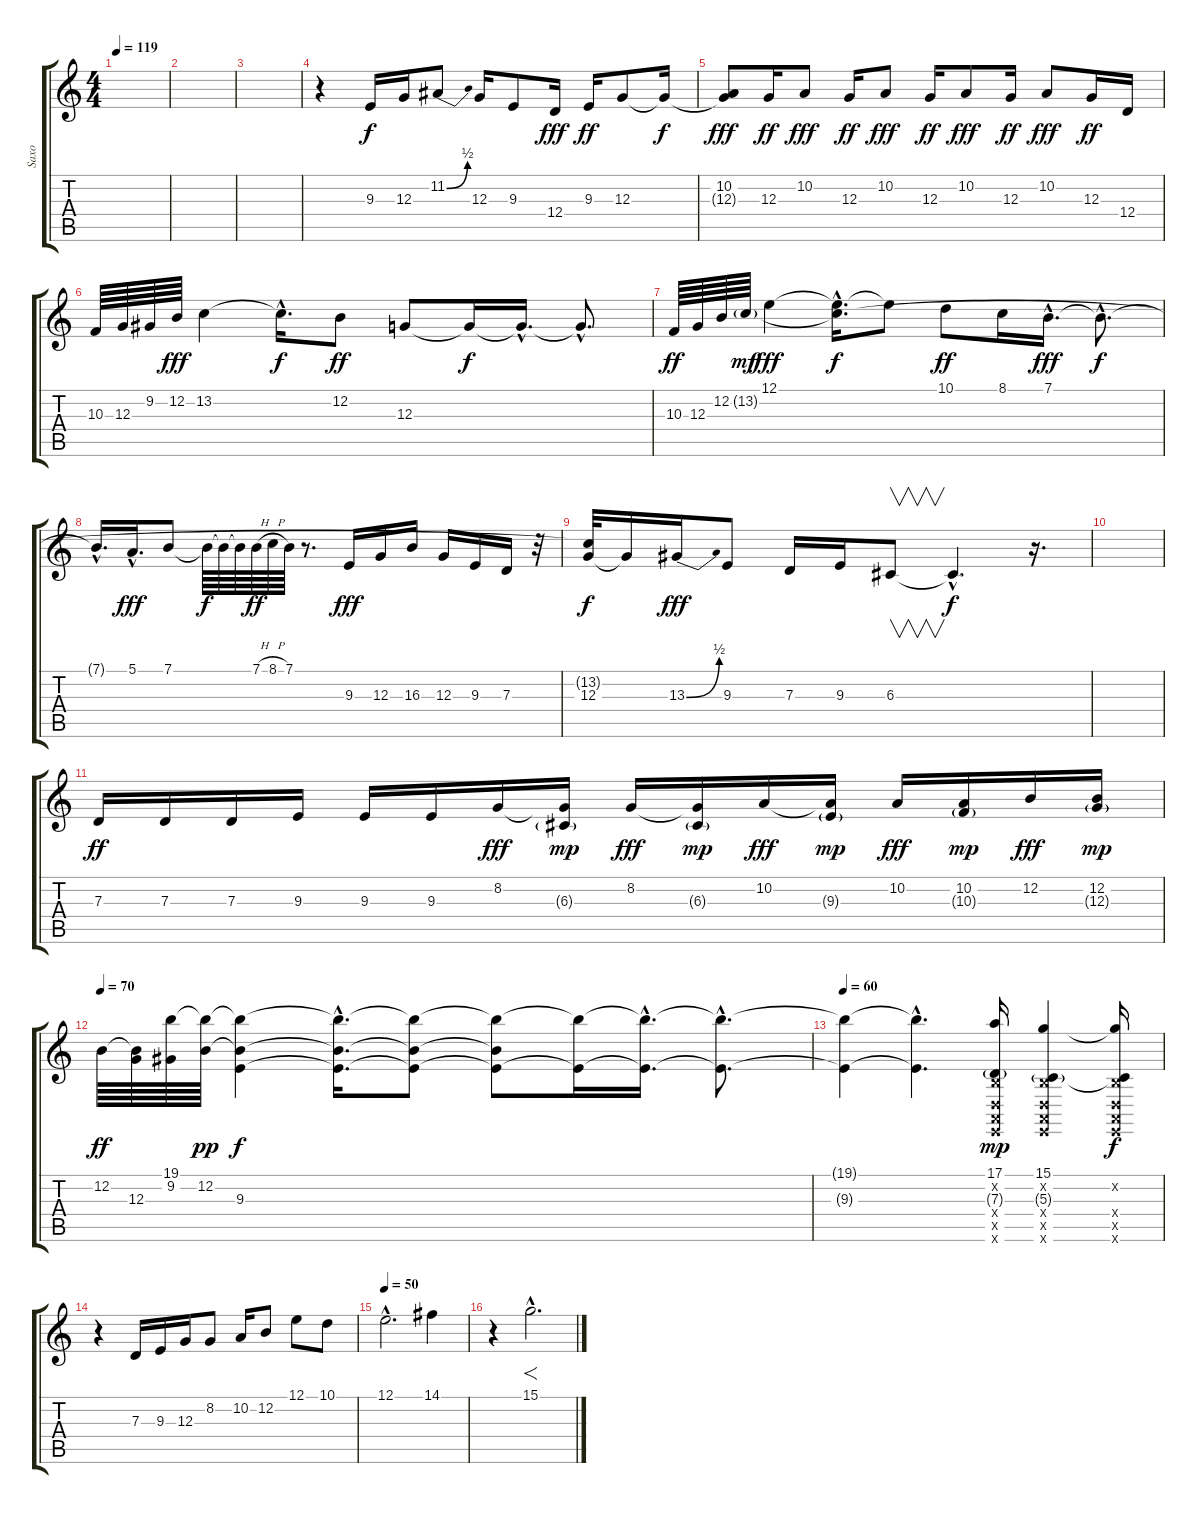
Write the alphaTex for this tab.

\track ("Saxo" "Saxo") {instrument altosax}
\staff {score tabs}
\tuning (E4 B3 G3 D3 A2 E2) {hide}
\ts (4 4)
\tempo 119
\clef g2
\ks c
|
|
|
r.4 9.3.16 12.3.16 11.2{be (bend 0 0 60 2)}.8 12.3.16 9.3.8 12.4.16{dy fff} 9.3.16{dy ff} 12.3.8 12.3{t}.16{dy f} |
(10.2 12.3{t}).8{dy fff} 12.3.16{dy ff} 10.2.8{dy fff} 12.3.16{dy ff} 10.2.8{dy fff} 12.3.16{dy ff} 10.2.8{dy fff} 12.3.16{dy ff} 10.2.8{dy fff} 12.3.16{dy ff} 12.4.16 |
10.3.64 12.3.64 9.2.64 12.2.64{dy fff} 13.2.4 13.2{hac t}.16{d dy f} 12.2.8{dy ff} 12.3.8 12.3{t}.16{dy f} 12.3{hac t}.16{d} 12.3{hac t}.8{d} |
10.3.64{dy ff} 12.3.64 12.2.64 13.2{g}.64{dy mf} 12.1.4{dy fff} (12.1{hac t} 13.2{hac t}).16{d dy f} 12.1{t}.8 10.1.8{dy ff} 8.1.16 7.1{hac}.16{d dy fff} 7.1{hac t}.8{d dy f} |
7.1{hac t}.16{d} 5.1{hac}.16{d dy fff} 7.1.8 7.1{t}.64{dy f} 7.1{t}.64 7.1{t}.64 7.1{h}.64{dy ff} 8.1{h}.64 7.1.64 r.8{d} 9.3.16{dy fff} 12.3.16 16.3.16 12.3.16 9.3.16 7.3.16 r.32 |
(13.2{t} 12.3).32{dy f} 12.3{t}.16 13.3{be (bend 0 0 60 2)}.16{dy fff} 9.3.8 7.3.16 9.3.16 6.3.8{v} 6.3{hac t}.4{d dy f} r.16{d} |
|
7.3.16{dy ff} 7.3.16 7.3.16 9.3.16 9.3.16 9.3.16 8.2.16{dy fff} (8.2{t} 6.3{g}).16{dy mp} 8.2.16{dy fff} (8.2{t} 6.3{g}).16{dy mp} 10.2.16{dy fff} (10.2{t} 9.3{g}).16{dy mp} 10.2.16{dy fff} (10.2 10.3{g}).16{dy mp} 12.2.16{dy fff} (12.2 12.3{g}).16{dy mp} |
\tempo 86
\tempo 70
12.2.64{dy ff} (12.2{t} 12.3).64 (19.1 9.2).64 (19.1{t} 12.2).64{dy pp} (19.1{t} 12.2{t} 9.3).4{dy f} (19.1{hac t} 12.2{hac t} 9.3{hac t}).16{d} (19.1{t} 12.2{t} 9.3{t}).8 (19.1{t} 12.2{t} 9.3{t}).8 (19.1{t} 9.3{t}).16 (19.1{hac t} 9.3{hac t}).16{d} (19.1{hac t} 9.3{hac t}).8{d} |
\tempo 60
(19.1{t} 9.3{t}).4 (19.1{hac t} 9.3{hac t}).4{d} (17.1 0.2{x} 7.3{g} 0.4{x} 0.5{x} 0.6{x}).16{dy mp} (15.1 0.2{x} 5.3{g} 0.4{x} 0.5{x} 0.6{x}).4 (15.1{t} 0.2{x} 5.3{t} 0.4{x} 0.5{x} 0.6{x}).16{dy f} |
r.4 7.3.16 9.3.16 12.3.16 8.2.8 10.2.16 12.2.8 12.1.8 10.1.8 |
\tempo 50
12.1{hac}.2{d} 14.1.4 |
r.4 15.1{hac}.2{f d}
